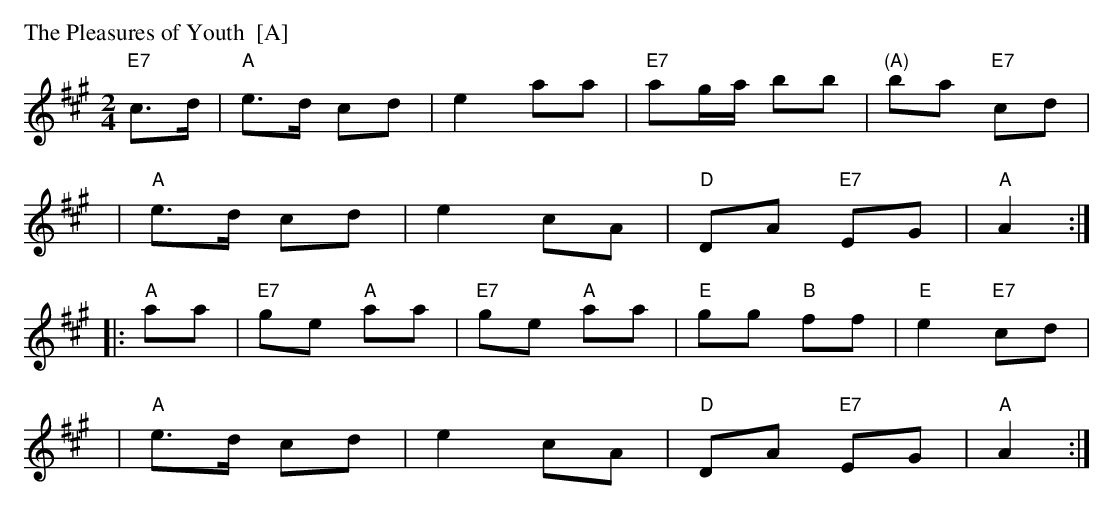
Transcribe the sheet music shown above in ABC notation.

X:1
P: The Pleasures of Youth  [A]
M: 2/4
L: 1/8
K: A
 "E7"c>d | "A"e>d cd | e2 aa | "E7"ag/a/ bb | "(A)"ba "E7"cd |
     y6  | "A"e>d cd | e2 cA | "D"DA "E7"EG | "A"A2 :|
|: "A"aa | "E7"ge "A"aa | "E7"ge "A"aa | "E"gg "B"ff | "E"e2 "E7"cd |
     y6  | "A"e>d cd | e2 cA | "D"DA "E7"EG | "A"A2 :|
